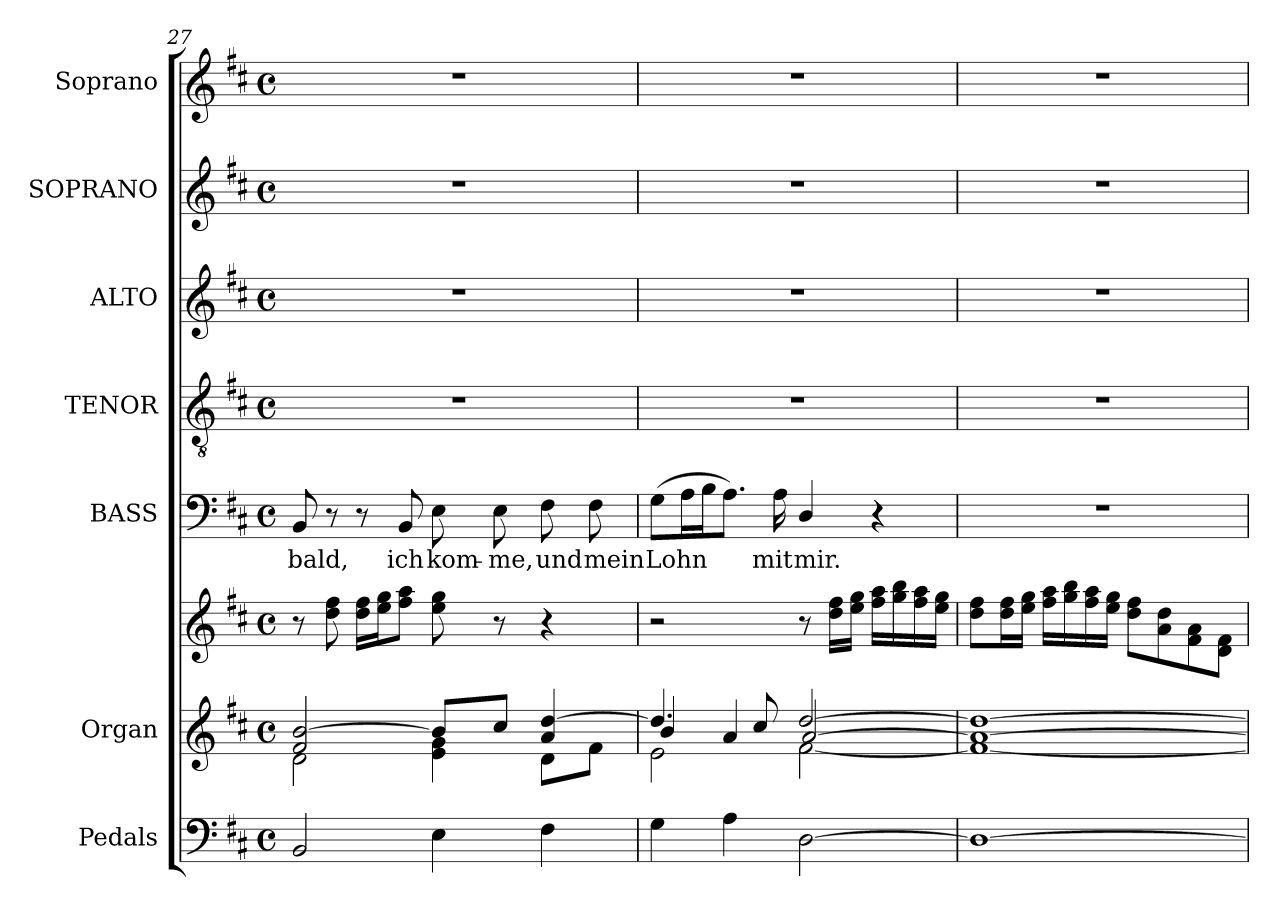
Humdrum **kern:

**kern	**kern	**kern	**kern	**text	**kern	**kern	**kern	**kern
*part7	*part6	*part6	*part5	*part5	*part4	*part3	*part2	*part1
*staff8	*staff7	*staff6	*staff5	*staff5	*staff4	*staff3	*staff2	*staff1
*I"Pedals	*I"Organ	*	*I"BASS	*	*I"TENOR	*I"ALTO	*I"SOPRANO	*I"Soprano
*I'Ped.	*I'Org.	*	*I'B.	*	*I'T.	*I'A.	*I'S.	*I'S.
*clefF4	*clefG2	*clefG2	*clefF4	*	*clefGv2	*clefG2	*clefG2	*clefG2
*	*	*	*	*	*ITrd7c12	*	*	*
*k[f#c#]	*k[f#c#]	*k[f#c#]	*k[f#c#]	*	*k[f#c#]	*k[f#c#]	*k[f#c#]	*k[f#c#]
*D:	*D:	*D:	*D:	*	*D:	*D:	*D:	*D:
*M4/4	*M4/4	*M4/4	*M4/4	*	*M4/4	*M4/4	*M4/4	*M4/4
*met(c)	*met(c)	*met(c)	*met(c)	*	*met(c)	*met(c)	*met(c)	*met(c)
=27	=27	=27	=27	=27	=27	=27	=27	=27
*	*^	*	*	*	*	*	*	*
!	!	!	!	!	!LO:LY:b:color=#000000	!	!	!	!
2BBi/	2f#i/ [2bi	2di\	8r	8BBi/	bald,	1r	1r	1r	1r
.	.	.	8ddi\ 8ff#i	8r	.	.	.	.	.
.	.	.	16ddi\ 16ff#iLL	8r	.	.	.	.	.
.	.	.	16eei\ 16ggiJ	.	.	.	.	.	.
!	!	!	!	!	!LO:LY:b:color=#000000	!	!	!	!
.	.	.	8ff#i\ 8aaiJ	8BBi/	ich	.	.	.	.
!	!	!	!	!	!LO:LY:b:color=#000000	!	!	!	!
4Ei\	8bi/L]	4ei\ 4gi	8eei\ 8ggi	8Ei\	kom-	.	.	.	.
!	!	!	!	!	!LO:LY:b:color=#000000	!	!	!	!
.	8cc#i/J	.	8r	8Ei\	-me,	.	.	.	.
!	!	!	!	!	!LO:LY:b:color=#000000	!	!	!	!
4F#i\	4ai/ [4ddi	8di\L	4r	8F#i\	und	.	.	.	.
!	!	!	!	!	!LO:LY:b:color=#000000	!	!	!	!
.	.	8f#i\J	.	8F#i\	mein	.	.	.	.
!!LO:LB:g=z
=28	=28	=28	=28	=28	=28	=28	=28	=28	=28
*	*	*^	*	*	*	*	*	*	*
!	!	!	!	!	!	!LO:LY:b:color=#000000	!	!	!	!
4Gi\	4.ddi/]	2ei\	4bi/	2r	(8Gi\L	Lohn	1r	1r	1r	1r
.	.	.	.	.	16Ai\L	.	.	.	.	.
.	.	.	.	.	16Bi\J	.	.	.	.	.
4Ai\	.	.	4ai/	.	8.Ai\J)	.	.	.	.	.
.	8cc#i/	.	.	.	.	.	.	.	.	.
!	!	!	!	!	!	!LO:LY:b:color=#000000	!	!	!	!
.	.	.	.	.	16Ai\	mit	.	.	.	.
!	!	!	!	!	!	!LO:LY:b:color=#000000	!	!	!	!
[2Di\	[2ddi/	[2f#i\	[2ai/	8r	4Di/	mir.	.	.	.	.
.	.	.	.	16ddi\ 16ff#iLL	.	.	.	.	.	.
.	.	.	.	16eei\ 16ggiJJ	.	.	.	.	.	.
.	.	.	.	16ff#i\ 16aaiLL	4r	.	.	.	.	.
.	.	.	.	16ggi\ 16bbi	.	.	.	.	.	.
.	.	.	.	16ff#i\ 16aai	.	.	.	.	.	.
.	.	.	.	16eei\ 16ggiJJ	.	.	.	.	.	.
*	*	*v	*v	*	*	*	*	*	*	*
=29	=29	=29	=29	=29	=29	=29	=29	=29	=29
1Di_	1ai_ 1ddi_	1f#i_	8ddi\ 8ff#iL	1r	.	1r	1r	1r	1r
.	.	.	16ddi\ 16ff#iL	.	.	.	.	.	.
.	.	.	16eei\ 16ggiJJ	.	.	.	.	.	.
.	.	.	16ff#i\ 16aaiLL	.	.	.	.	.	.
.	.	.	16ggi\ 16bbi	.	.	.	.	.	.
.	.	.	16ff#i\ 16aai	.	.	.	.	.	.
.	.	.	16eei\ 16ggiJJ	.	.	.	.	.	.
.	.	.	8ddi\ 8ff#iL	.	.	.	.	.	.
.	.	.	8ai\ 8ddi	.	.	.	.	.	.
.	.	.	8f#i\ 8ai	.	.	.	.	.	.
.	.	.	8di\ 8f#iJ	.	.	.	.	.	.
*	*v	*v	*	*	*	*	*	*	*
=	=	=	=	=	=	=	=	=
*-	*-	*-	*-	*-	*-	*-	*-	*-
